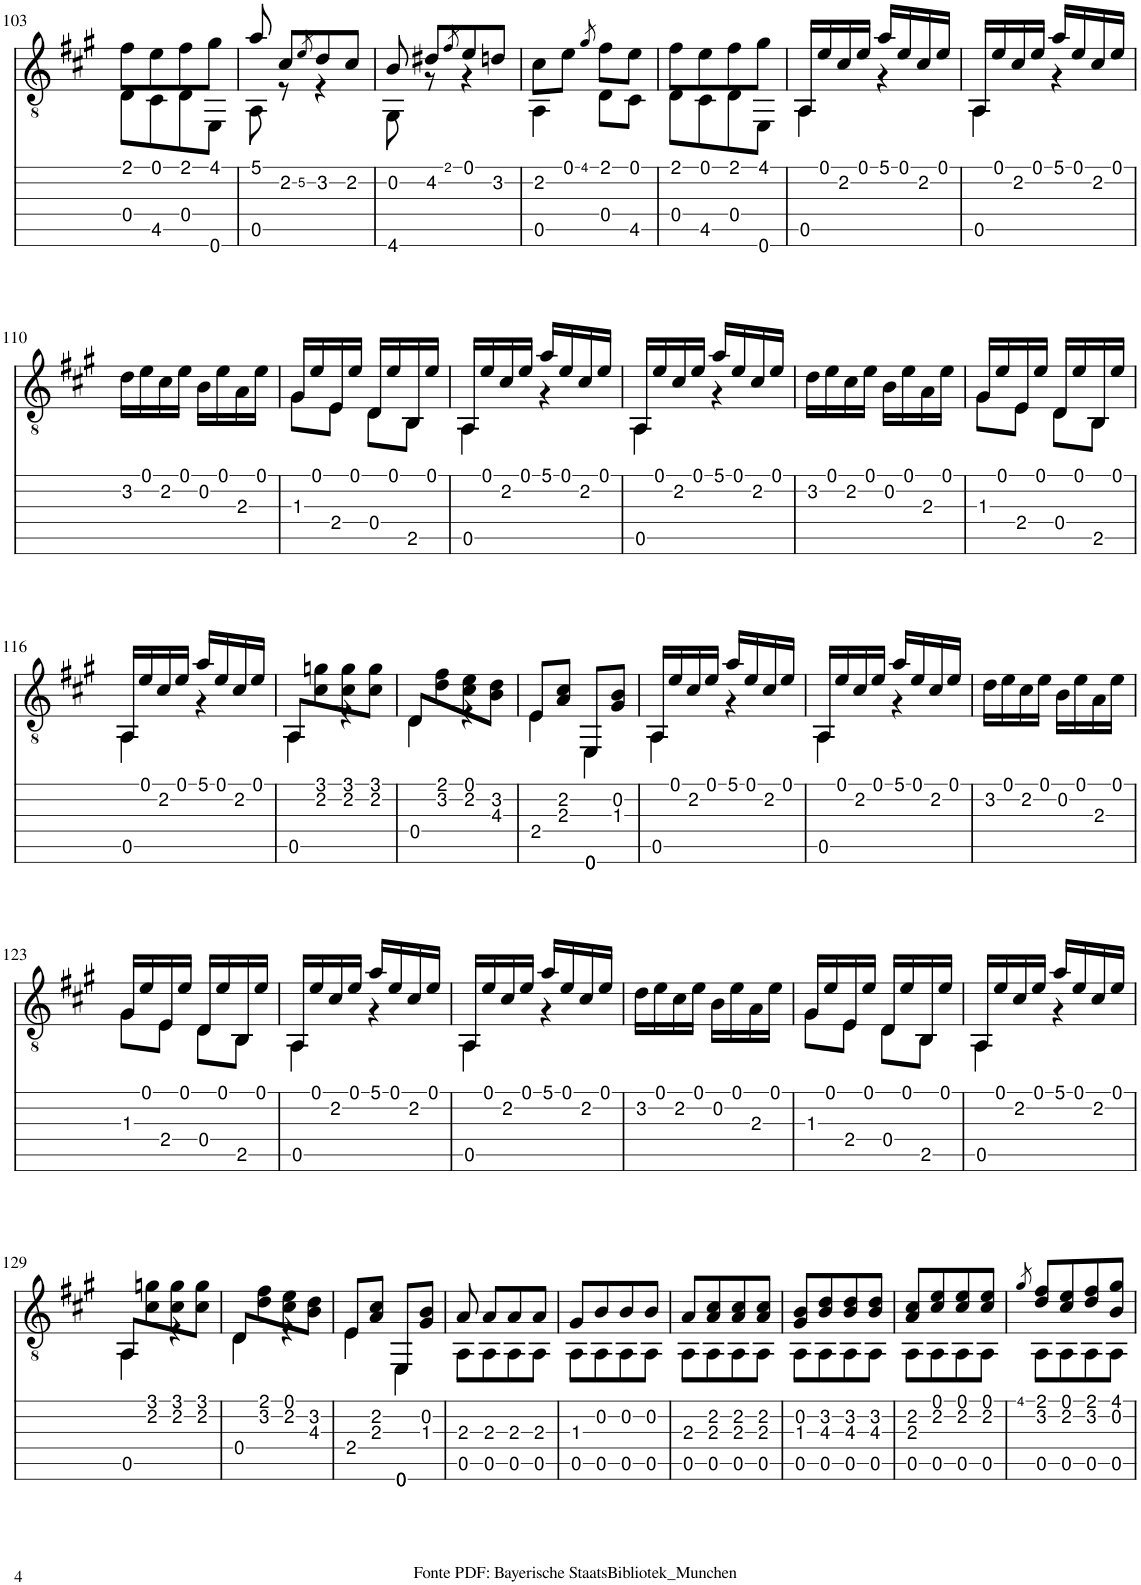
**kern	**kern
*part1	*part1
*staff2	*staff1
*I"Guitar	*
*I'Guit.	*
!!LO:PB:g=z
*	*clefGv2
*k[f#c#g#]	*k[f#c#g#]
*M2/4	*M2/4
=103	=103
*^	*^
8f#L	8DL	8f#\L	8D\L
8eJ	8C#J	8e\	8C#\
8f#L	8DL	8f#\	8D\
8g#J	8EEJ	8g#\J	8EE\J
=104	=104	=104	=104
8aL	8AA	8a/	8AA\
8c#J	8r	8c#/L	8r
qe	.	8qe/	.
8dL	4r	8d/	4r
8c#J	.	8c#/J	.
=105	=105	=105	=105
8BL	8GG#	8B/	8GG#\
8d#XJ	8r	8d#X/L	8r
qf#	.	8qf#/	.
8eL	4r	8e/	4r
8dnJ	.	8dn/J	.
=106	=106	=106	=106
8c#L	4AA	8c#\L	4AA\
8eJ	.	8e\J	.
qg#	.	8qg#/	.
8f#L	8DL	8f#\L	8D\L
8eJ	8C#J	8e\J	8C#\J
=107	=107	=107	=107
8f#L	8DL	8f#\L	8D\L
8eJ	8C#J	8e\	8C#\
8f#L	8DL	8f#\	8D\
8g#J	8EEJ	8g#\J	8EE\J
=108	=108	=108	=108
16AALL	4AA	16AA/LL	4AA\
16eJ	.	16e/	.
16c#L	.	16c#/	.
16eJJ	.	16e/JJ	.
16aLL	4r	16a/LL	4r
16eJ	.	16e/	.
16c#L	.	16c#/	.
16eJJ	.	16e/JJ	.
=109	=109	=109	=109
16AALL	4AA	16AA/LL	4AA\
16eJ	.	16e/	.
16c#L	.	16c#/	.
16eJJ	.	16e/JJ	.
16aLL	4r	16a/LL	4r
16eJ	.	16e/	.
16c#L	.	16c#/	.
16eJJ	.	16e/JJ	.
*v	*v	*	*
*	*v	*v
!!LO:LB:g=z
=110	=110
16dLL	16d\LL
16eJ	16e\
16c#L	16c#\
16eJJ	16e\JJ
16BLL	16B\LL
16eJ	16e\
16AL	16A\
16eJJ	16e\JJ
=111	=111
*^	*^
16G#LL	8G#L	16G#/LL	8G#\L
16eJ	.	16e/	.
16EL	8EJ	16E/	8E\J
16eJJ	.	16e/JJ	.
16DLL	8DL	16D/LL	8D\L
16eJ	.	16e/	.
16BBL	8BBJ	16BB/	8BB\J
16eJJ	.	16e/JJ	.
=112	=112	=112	=112
16AALL	4AA	16AA/LL	4AA\
16eJ	.	16e/	.
16c#L	.	16c#/	.
16eJJ	.	16e/JJ	.
16aLL	4r	16a/LL	4r
16eJ	.	16e/	.
16c#L	.	16c#/	.
16eJJ	.	16e/JJ	.
=113	=113	=113	=113
16AALL	4AA	16AA/LL	4AA\
16eJ	.	16e/	.
16c#L	.	16c#/	.
16eJJ	.	16e/JJ	.
16aLL	4r	16a/LL	4r
16eJ	.	16e/	.
16c#L	.	16c#/	.
16eJJ	.	16e/JJ	.
*v	*v	*	*
*	*v	*v
=114	=114
16dLL	16d\LL
16eJ	16e\
16c#L	16c#\
16eJJ	16e\JJ
16BLL	16B\LL
16eJ	16e\
16AL	16A\
16eJJ	16e\JJ
=115	=115
*^	*^
16G#LL	8G#L	16G#/LL	8G#\L
16eJ	.	16e/	.
16EL	8EJ	16E/	8E\J
16eJJ	.	16e/JJ	.
16DLL	8DL	16D/LL	8D\L
16eJ	.	16e/	.
16BBL	8BBJ	16BB/	8BB\J
16eJJ	.	16e/JJ	.
!!LO:LB:g=z	!!
=116	=116	=116	=116
16AALL	4AA	16AA/LL	4AA\
16eJ	.	16e/	.
16c#L	.	16c#/	.
16eJJ	.	16e/JJ	.
16aLL	4r	16a/LL	4r
16eJ	.	16e/	.
16c#L	.	16c#/	.
16eJJ	.	16e/JJ	.
=117	=117	=117	=117
8AAL	4AA	8AA/L	4AA\
8c#\ 8g\J	.	8c#\ 8gn\	.
8c#\ 8g\L	4r	8c#\ 8g\	4r
8c#\ 8g\J	.	8c#\ 8g\J	.
=118	=118	=118	=118
8DL	4D	8D/L	4D\
8d\ 8f#\J	.	8d\ 8f#\	.
8c#\ 8e\L	4r	8c#\ 8e\	4r
8B\ 8d\J	.	8B\ 8d\J	.
=119	=119	=119	=119
8EL	4E	8E/L	4E\
8A\ 8c#\J	.	8A/ 8c#/J	.
8EEL	4EE	8EE/L	4EE\
8G#\ 8B\J	.	8G#/ 8B/J	.
=120	=120	=120	=120
16AALL	4AA	16AA/LL	4AA\
16eJ	.	16e/	.
16c#L	.	16c#/	.
16eJJ	.	16e/JJ	.
16aLL	4r	16a/LL	4r
16eJ	.	16e/	.
16c#L	.	16c#/	.
16eJJ	.	16e/JJ	.
=121	=121	=121	=121
16AALL	4AA	16AA/LL	4AA\
16eJ	.	16e/	.
16c#L	.	16c#/	.
16eJJ	.	16e/JJ	.
16aLL	4r	16a/LL	4r
16eJ	.	16e/	.
16c#L	.	16c#/	.
16eJJ	.	16e/JJ	.
*v	*v	*	*
*	*v	*v
=122	=122
16dLL	16d\LL
16eJ	16e\
16c#L	16c#\
16eJJ	16e\JJ
16BLL	16B\LL
16eJ	16e\
16AL	16A\
16eJJ	16e\JJ
!!LO:LB:g=z
=123	=123
*^	*^
16G#LL	8G#L	16G#/LL	8G#\L
16eJ	.	16e/	.
16EL	8EJ	16E/	8E\J
16eJJ	.	16e/JJ	.
16DLL	8DL	16D/LL	8D\L
16eJ	.	16e/	.
16BBL	8BBJ	16BB/	8BB\J
16eJJ	.	16e/JJ	.
=124	=124	=124	=124
16AALL	4AA	16AA/LL	4AA\
16eJ	.	16e/	.
16c#L	.	16c#/	.
16eJJ	.	16e/JJ	.
16aLL	4r	16a/LL	4r
16eJ	.	16e/	.
16c#L	.	16c#/	.
16eJJ	.	16e/JJ	.
=125	=125	=125	=125
16AALL	4AA	16AA/LL	4AA\
16eJ	.	16e/	.
16c#L	.	16c#/	.
16eJJ	.	16e/JJ	.
16aLL	4r	16a/LL	4r
16eJ	.	16e/	.
16c#L	.	16c#/	.
16eJJ	.	16e/JJ	.
*v	*v	*	*
*	*v	*v
=126	=126
16dLL	16d\LL
16eJ	16e\
16c#L	16c#\
16eJJ	16e\JJ
16BLL	16B\LL
16eJ	16e\
16AL	16A\
16eJJ	16e\JJ
=127	=127
*^	*^
16G#LL	8G#L	16G#/LL	8G#\L
16eJ	.	16e/	.
16EL	8EJ	16E/	8E\J
16eJJ	.	16e/JJ	.
16DLL	8DL	16D/LL	8D\L
16eJ	.	16e/	.
16BBL	8BBJ	16BB/	8BB\J
16eJJ	.	16e/JJ	.
=128	=128	=128	=128
16AALL	4AA	16AA/LL	4AA\
16eJ	.	16e/	.
16c#L	.	16c#/	.
16eJJ	.	16e/JJ	.
16aLL	4r	16a/LL	4r
16eJ	.	16e/	.
16c#L	.	16c#/	.
16eJJ	.	16e/JJ	.
!!LO:LB:g=z	!!
=129	=129	=129	=129
8AAL	4AA	8AA/L	4AA\
8c#\ 8g\J	.	8c#\ 8gn\	.
8c#\ 8g\L	4r	8c#\ 8g\	4r
8c#\ 8g\J	.	8c#\ 8g\J	.
=130	=130	=130	=130
8DL	4D	8D/L	4D\
8d\ 8f#\J	.	8d\ 8f#\	.
8c#\ 8e\L	4r	8c#\ 8e\	4r
8B\ 8d\J	.	8B\ 8d\J	.
=131	=131	=131	=131
8EL	4E	8E/L	4E\
8A\ 8c#\J	.	8A/ 8c#/J	.
8EEL	4EE	8EE/L	4EE\
8G#\ 8B\J	.	8G#/ 8B/J	.
=132	=132	=132	=132
8AL	8AAL	8A/	8AA\L
8AJ	8AAJ	8A/L	8AA\
8AL	8AAL	8A/	8AA\
8AJ	8AAJ	8A/J	8AA\J
=133	=133	=133	=133
8G#L	8AAL	8G#/L	8AA\L
8BJ	8AAJ	8B/	8AA\
8BL	8AAL	8B/	8AA\
8BJ	8AAJ	8B/J	8AA\J
=134	=134	=134	=134
8AL	8AAL	8A/L	8AA\L
8A\ 8c#\J	8AAJ	8A/ 8c#/	8AA\
8A\ 8c#\L	8AAL	8A/ 8c#/	8AA\
8A\ 8c#\J	8AAJ	8A/ 8c#/J	8AA\J
=135	=135	=135	=135
8G#\ 8B\L	8AAL	8G#/ 8B/L	8AA\L
8B\ 8d\J	8AAJ	8B/ 8d/	8AA\
8B\ 8d\L	8AAL	8B/ 8d/	8AA\
8B\ 8d\J	8AAJ	8B/ 8d/J	8AA\J
=136	=136	=136	=136
8A\ 8c#\L	8AAL	8A/ 8c#/L	8AA\L
8c#\ 8e\J	8AAJ	8c#/ 8e/	8AA\
8c#\ 8e\L	8AAL	8c#/ 8e/	8AA\
8c#\ 8e\J	8AAJ	8c#/ 8e/J	8AA\J
=137	=137	=137	=137
qg#	.	8qg#/	.
8d\ 8f#\L	8AAL	8d/ 8f#/L	8AA\L
8c#\ 8e\J	8AAJ	8c#/ 8e/	8AA\
8d\ 8f#\L	8AAL	8d/ 8f#/	8AA\
8B\ 8g#\J	8AAJ	8B/ 8g#/J	8AA\J
*v	*v	*	*
*	*v	*v
=	=
*-	*-
